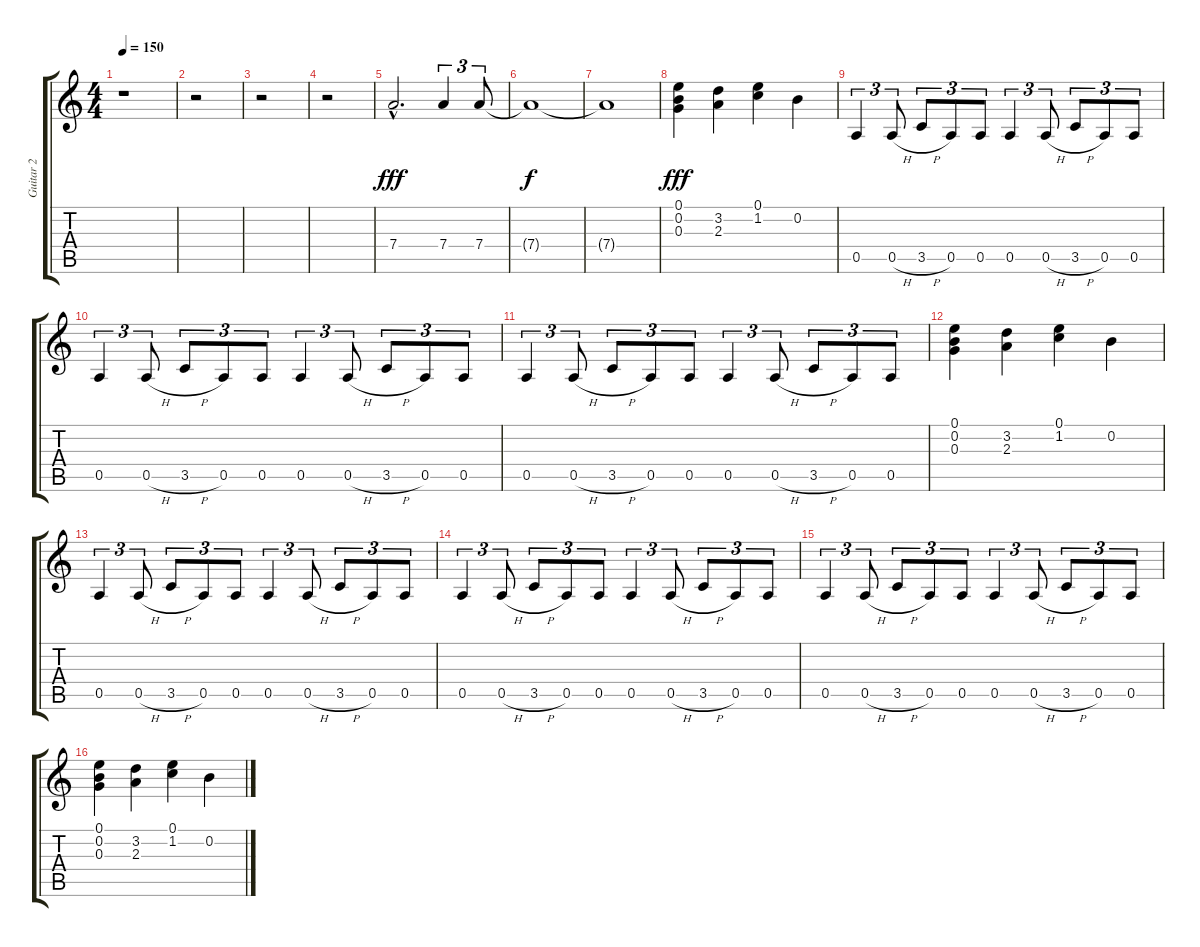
\track ("Guitar 2" "Guitar 2") {instrument distortionguitar}
\staff {score tabs}
\tuning (E4 B3 G3 D3 A2 E2) {hide}
\ts (4 4)
\tempo 150
\clef g2
\ks c
r.1{dy fff instrument distortionguitar} |
r.2 |
r.2 |
r.2 |
7.4{hac}.2{d} 7.4.4{tu (3 2)} 7.4.8{tu (3 2)} |
7.4{t}.1{dy f} |
7.4{t}.1 |
(0.1 0.2 0.3).4{dy fff} (3.2 2.3).4 (0.1 1.2).4 0.2.4 |
0.5.4{tu (3 2)} 0.5{h}.8{tu (3 2)} 3.5{h}.8{tu (3 2)} 0.5.8{tu (3 2)} 0.5.8{tu (3 2)} 0.5.4{tu (3 2)} 0.5{h}.8{tu (3 2)} 3.5{h}.8{tu (3 2)} 0.5.8{tu (3 2)} 0.5.8{tu (3 2)} |
0.5.4{tu (3 2)} 0.5{h}.8{tu (3 2)} 3.5{h}.8{tu (3 2)} 0.5.8{tu (3 2)} 0.5.8{tu (3 2)} 0.5.4{tu (3 2)} 0.5{h}.8{tu (3 2)} 3.5{h}.8{tu (3 2)} 0.5.8{tu (3 2)} 0.5.8{tu (3 2)} |
0.5.4{tu (3 2)} 0.5{h}.8{tu (3 2)} 3.5{h}.8{tu (3 2)} 0.5.8{tu (3 2)} 0.5.8{tu (3 2)} 0.5.4{tu (3 2)} 0.5{h}.8{tu (3 2)} 3.5{h}.8{tu (3 2)} 0.5.8{tu (3 2)} 0.5.8{tu (3 2)} |
(0.1 0.2 0.3).4 (3.2 2.3).4 (0.1 1.2).4 0.2.4 |
0.5.4{tu (3 2)} 0.5{h}.8{tu (3 2)} 3.5{h}.8{tu (3 2)} 0.5.8{tu (3 2)} 0.5.8{tu (3 2)} 0.5.4{tu (3 2)} 0.5{h}.8{tu (3 2)} 3.5{h}.8{tu (3 2)} 0.5.8{tu (3 2)} 0.5.8{tu (3 2)} |
0.5.4{tu (3 2)} 0.5{h}.8{tu (3 2)} 3.5{h}.8{tu (3 2)} 0.5.8{tu (3 2)} 0.5.8{tu (3 2)} 0.5.4{tu (3 2)} 0.5{h}.8{tu (3 2)} 3.5{h}.8{tu (3 2)} 0.5.8{tu (3 2)} 0.5.8{tu (3 2)} |
0.5.4{tu (3 2)} 0.5{h}.8{tu (3 2)} 3.5{h}.8{tu (3 2)} 0.5.8{tu (3 2)} 0.5.8{tu (3 2)} 0.5.4{tu (3 2)} 0.5{h}.8{tu (3 2)} 3.5{h}.8{tu (3 2)} 0.5.8{tu (3 2)} 0.5.8{tu (3 2)} |
(0.1 0.2 0.3).4 (3.2 2.3).4 (0.1 1.2).4 0.2.4
